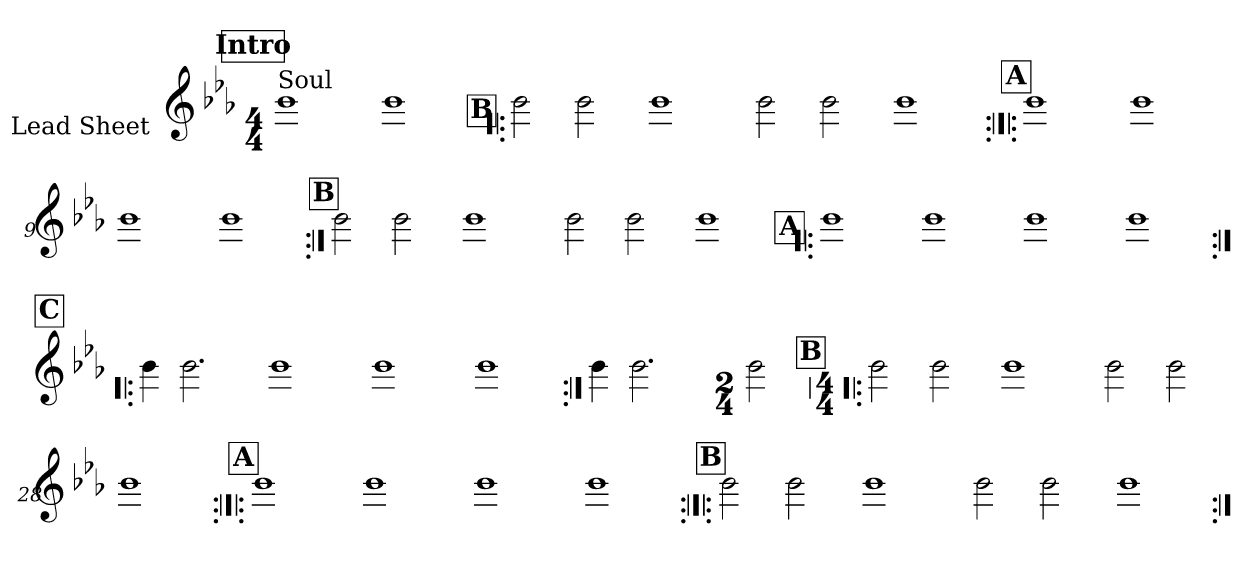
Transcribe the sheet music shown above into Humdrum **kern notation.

**kern
*part1
*staff1
*I"Lead Sheet
*stria0
*clefG2
*k[b-e-a-]
*c:
*M4/4
*MM110
!!LO:REH:place=s1:a:t=Intro
=1||
!LO:TX:a:t=Soul
1b-
=2-
1b-
!!LO:LB:g=z
!!LO:REH:place=s1:a:t=B
=3!|:
2b-
2b-
=4-
1b-
=5-
2b-
2b-
=6-
1b-
!!LO:LB:g=z
!!LO:REH:place=s1:a:t=A
=7:|!|:
1b-
=8-
1b-
=9-
1b-
=10-
1b-
!!LO:LB:g=z
!!LO:REH:place=s1:a:t=B
=11:|!
2b-
2b-
=12-
1b-
=13-
2b-
2b-
=14-
1b-
!!LO:LB:g=z
!!LO:REH:place=s1:a:t=A
=15!|:
1b-
=16-
1b-
=17-
1b-
=18-
1b-
!!LO:LB:g=z
!!LO:REH:place=s1:a:t=C
=19:|!|:
4b-
2.b-
=20-
1b-
=21-
1b-
=22-
1b-
!!LO:LB:g=z
=23:|!
4b-
2.b-
=24-
*M2/4
2b-
!!LO:LB:g=z
!!LO:REH:place=s1:a:t=B
=25!|:
*M4/4
2b-
2b-
=26-
1b-
=27-
2b-
2b-
=28-
1b-
!!LO:LB:g=z
!!LO:REH:place=s1:a:t=A
=29:|!|:
1b-
=30-
1b-
=31-
1b-
=32-
1b-
!!LO:LB:g=z
!!LO:REH:place=s1:a:t=B
=33:|!|:
2b-
2b-
=34-
1b-
=35-
2b-
2b-
=36-
1b-
=:|!
*-
